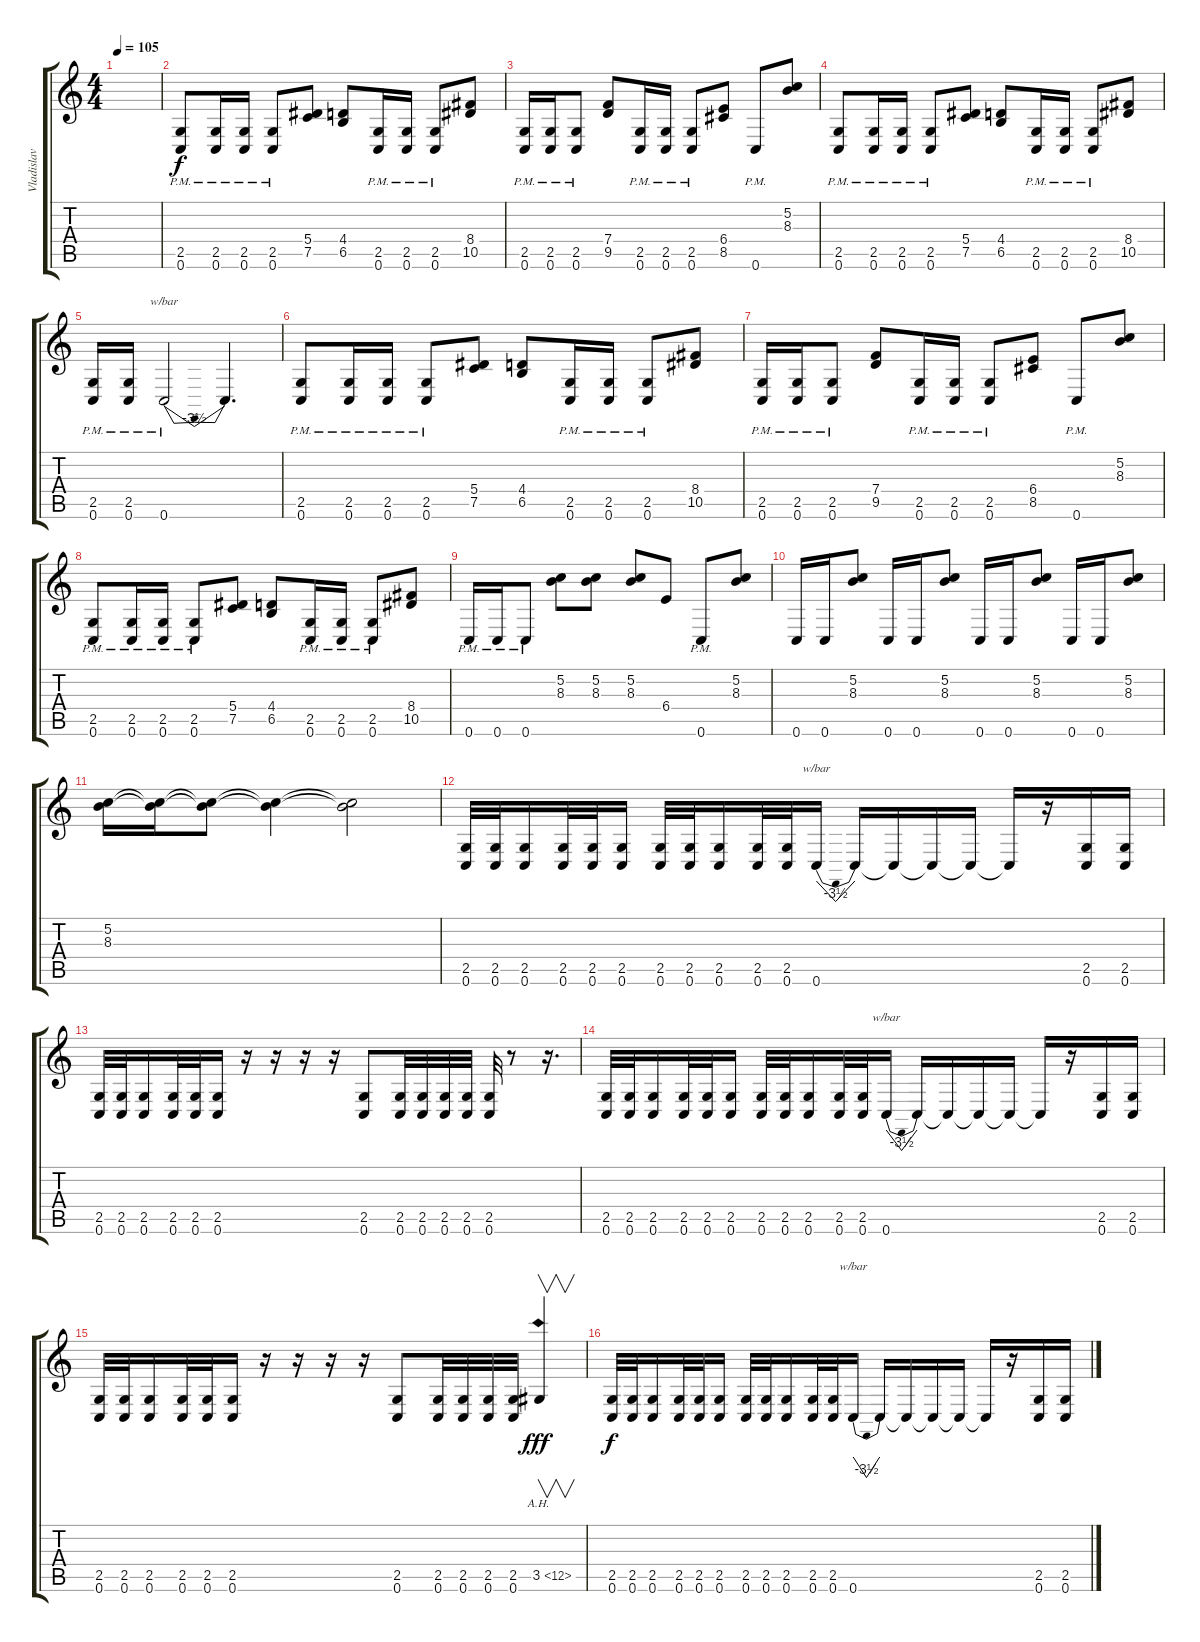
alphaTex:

\track ("Vladislav Nekrash" "Vladislav ") {instrument distortionguitar}
\staff {score tabs}
\tuning (C4 G3 Eb3 Bb2 F2 C2) {hide}
\ts (4 4)
\tempo 105
\clef g2
\ks c
|
(2.5{pm} 0.6{pm}).8 (2.5{pm} 0.6{pm}).16 (2.5{pm} 0.6{pm}).16 (2.5{pm} 0.6{pm}).8 (5.4 7.5).8 (4.4 6.5).8 (2.5{pm} 0.6{pm}).16 (2.5{pm} 0.6{pm}).16 (2.5{pm} 0.6{pm}).8 (8.4 10.5).8 |
(2.5{pm} 0.6{pm}).16 (2.5{pm} 0.6{pm}).16 (2.5{pm} 0.6{pm}).8 (7.4 9.5).8 (2.5{pm} 0.6{pm}).16 (2.5{pm} 0.6{pm}).16 (2.5{pm} 0.6{pm}).8 (6.4 8.5).8 0.6{pm}.8 (5.2 8.3).8 |
(2.5{pm} 0.6{pm}).8 (2.5{pm} 0.6{pm}).16 (2.5{pm} 0.6{pm}).16 (2.5{pm} 0.6{pm}).8 (5.4 7.5).8 (4.4 6.5).8 (2.5{pm} 0.6{pm}).16 (2.5{pm} 0.6{pm}).16 (2.5{pm} 0.6{pm}).8 (8.4 10.5).8 |
(2.5{pm} 0.6{pm}).16 (2.5{pm} 0.6{pm}).16 0.6{pm}.2{tbe (dip default 0 0 30 -14 60 0)} 0.6{t}.4{d} |
(2.5{pm} 0.6{pm}).8 (2.5{pm} 0.6{pm}).16 (2.5{pm} 0.6{pm}).16 (2.5{pm} 0.6{pm}).8 (5.4 7.5).8 (4.4 6.5).8 (2.5{pm} 0.6{pm}).16 (2.5{pm} 0.6{pm}).16 (2.5{pm} 0.6{pm}).8 (8.4 10.5).8 |
(2.5{pm} 0.6{pm}).16 (2.5{pm} 0.6{pm}).16 (2.5{pm} 0.6{pm}).8 (7.4 9.5).8 (2.5{pm} 0.6{pm}).16 (2.5{pm} 0.6{pm}).16 (2.5{pm} 0.6{pm}).8 (6.4 8.5).8 0.6{pm}.8 (5.2 8.3).8 |
(2.5{pm} 0.6{pm}).8 (2.5{pm} 0.6{pm}).16 (2.5{pm} 0.6{pm}).16 (2.5{pm} 0.6{pm}).8 (5.4 7.5).8 (4.4 6.5).8 (2.5{pm} 0.6{pm}).16 (2.5{pm} 0.6{pm}).16 (2.5{pm} 0.6{pm}).8 (8.4 10.5).8 |
0.6{pm}.16 0.6{pm}.16 0.6{pm}.8 (5.2 8.3).8 (5.2 8.3).8 (5.2 8.3).8 6.4.8 0.6{pm}.8 (5.2 8.3).8 |
0.6.16 0.6.16 (5.2 8.3).8 0.6.16 0.6.16 (5.2 8.3).8 0.6.16 0.6.16 (5.2 8.3).8 0.6.16 0.6.16 (5.2 8.3).8 |
(5.2 8.3).16 (5.2{t} 8.3{t}).16 (5.2{t} 8.3{t}).8 (5.2{t} 8.3{t}).4 (5.2{t} 8.3{t}).2 |
(2.5 0.6).32 (2.5 0.6).32 (2.5 0.6).16 (2.5 0.6).32 (2.5 0.6).32 (2.5 0.6).16 (2.5 0.6).32 (2.5 0.6).32 (2.5 0.6).16 (2.5 0.6).32 (2.5 0.6).32 0.6.16{tbe (dip default 0 0 30 -14 60 0)} 0.6{t}.16 0.6{t}.16 0.6{t}.16 0.6{t}.16 0.6{t}.16 r.16 (2.5 0.6).16 (2.5 0.6).16 |
(2.5 0.6).32 (2.5 0.6).32 (2.5 0.6).16 (2.5 0.6).32 (2.5 0.6).32 (2.5 0.6).16 r.16 r.16 r.16 r.16 (2.5 0.6).8 (2.5 0.6).32 (2.5 0.6).32 (2.5 0.6).32 (2.5 0.6).32 (2.5 0.6).32 r.8 r.16{d} |
(2.5 0.6).32 (2.5 0.6).32 (2.5 0.6).16 (2.5 0.6).32 (2.5 0.6).32 (2.5 0.6).16 (2.5 0.6).32 (2.5 0.6).32 (2.5 0.6).16 (2.5 0.6).32 (2.5 0.6).32 0.6.16{tbe (dip default 0 0 30 -14 60 0)} 0.6{t}.16 0.6{t}.16 0.6{t}.16 0.6{t}.16 0.6{t}.16 r.16 (2.5 0.6).16 (2.5 0.6).16 |
(2.5 0.6).32 (2.5 0.6).32 (2.5 0.6).16 (2.5 0.6).32 (2.5 0.6).32 (2.5 0.6).16 r.16 r.16 r.16 r.16 (2.5 0.6).8 (2.5 0.6).32 (2.5 0.6).32 (2.5 0.6).32 (2.5 0.6).32 3.5{ah 9}.4{v dy fff instrument guitarharmonics} |
(2.5 0.6).32{dy f instrument distortionguitar} (2.5 0.6).32 (2.5 0.6).16 (2.5 0.6).32 (2.5 0.6).32 (2.5 0.6).16 (2.5 0.6).32 (2.5 0.6).32 (2.5 0.6).16 (2.5 0.6).32 (2.5 0.6).32 0.6.16{tbe (dip default 0 0 30 -14 60 0)} 0.6{t}.16 0.6{t}.16 0.6{t}.16 0.6{t}.16 0.6{t}.16 r.16 (2.5 0.6).16 (2.5 0.6).16
